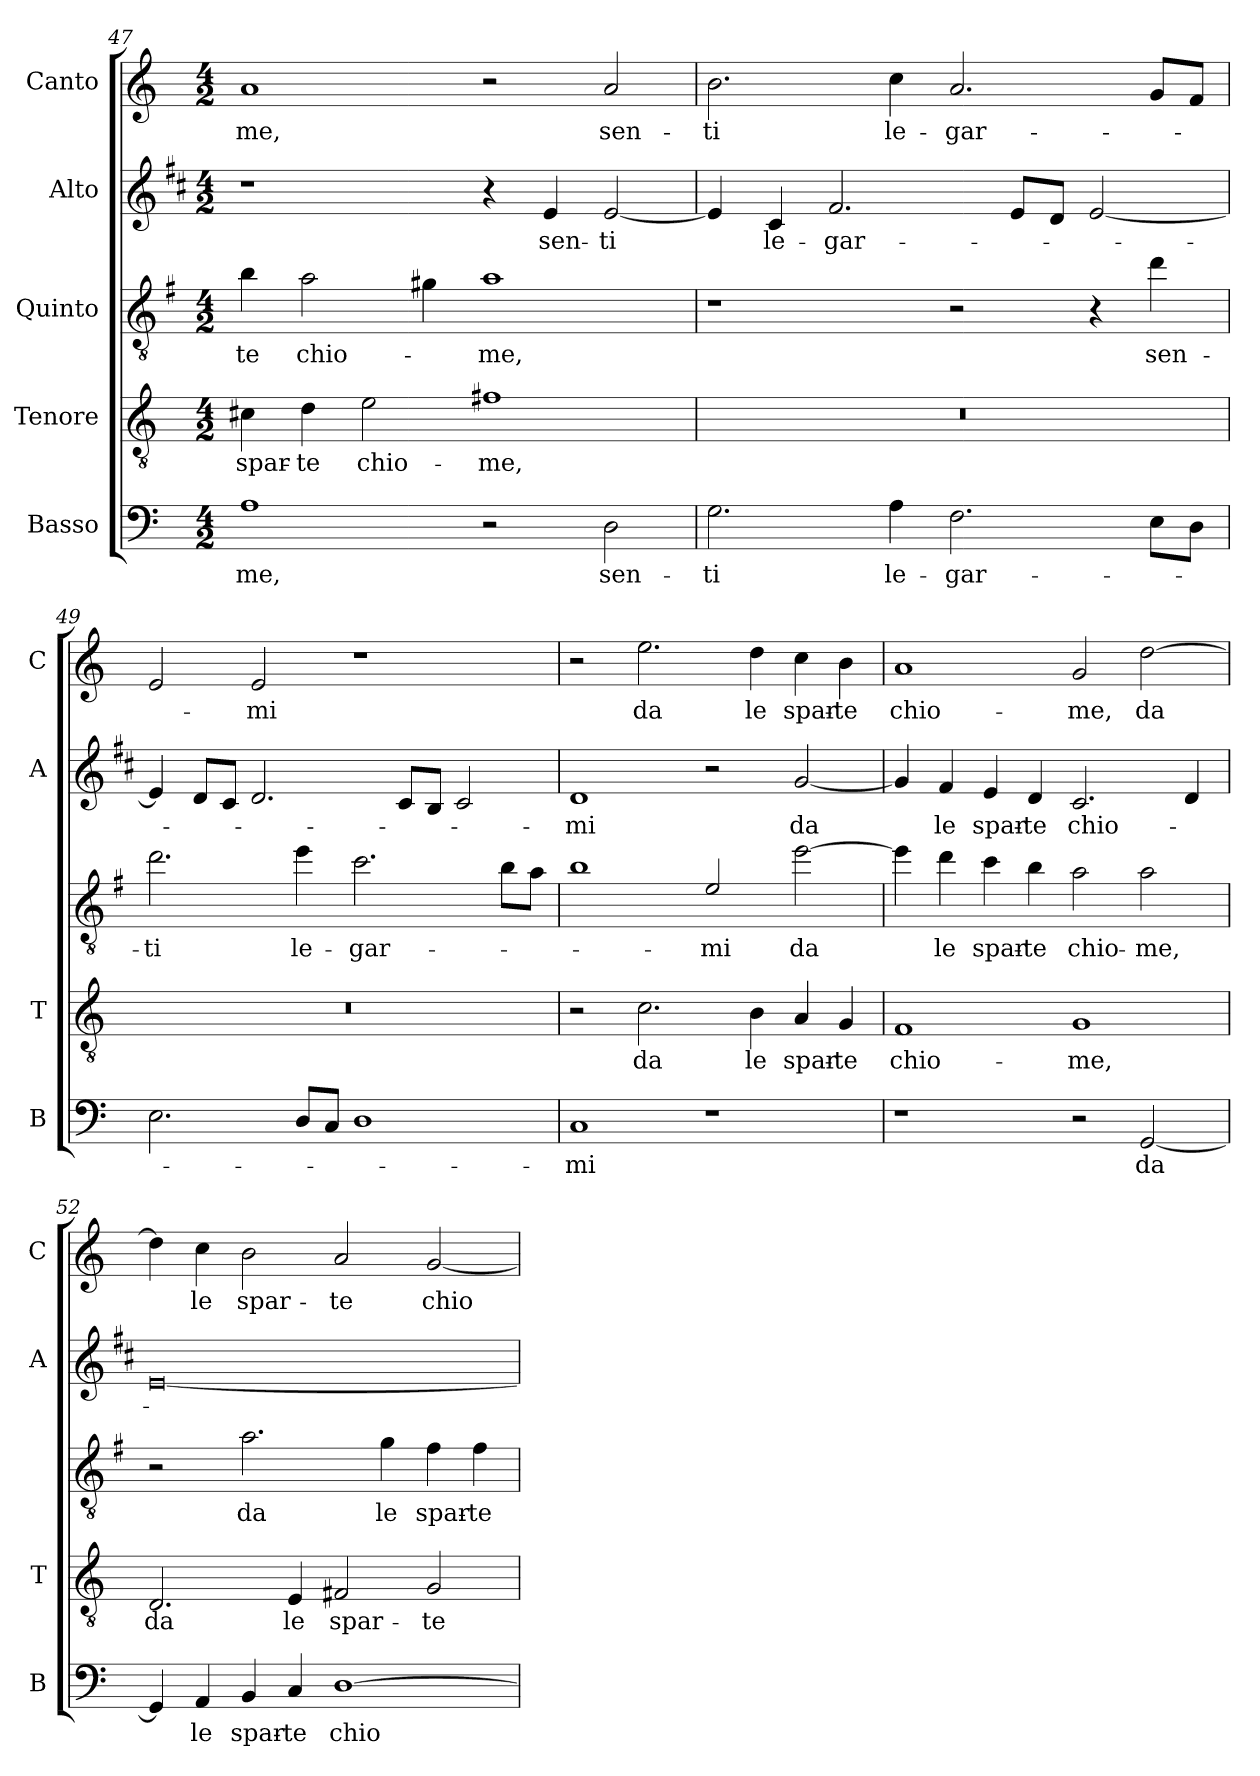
**kern	**text	**kern	**text	**kern	**text	**kern	**text	**kern	**text
*part5	*part5	*part4	*part4	*part3	*part3	*part2	*part2	*part1	*part1
*staff5	*staff5	*staff4	*staff4	*staff3	*staff3	*staff2	*staff2	*staff1	*staff1
*I"Basso	*	*I"Tenore	*	*I"Quinto	*	*I"Alto	*	*I"Canto	*
*I'B	*	*I'T	*	*	*	*I'A	*	*I'C	*
!!LO:LB:g=z
*clefF4	*	*clefGv2	*	*clefGv2	*	*clefG2	*	*clefG2	*
*	*	*	*	*ITrd4c7	*	*ITrd1c2	*	*	*
*k[]	*	*k[]	*	*k[]	*	*k[]	*	*k[]	*
*C:	*	*C:	*	*C:	*	*C:	*	*C:	*
*M4/2	*	*M4/2	*	*M4/2	*	*M4/2	*	*M4/2	*
=47	=47	=47	=47	=47	=47	=47	=47	=47	=47
!	!LO:LY:b	!	!LO:LY:b	!	!LO:LY:b	!	!	!	!LO:LY:b
1A	-me,	4c#X\	spar-	4e\	-te	1r	.	1a	-me,
!	!	!	!LO:LY:b	!	!LO:LY:b	!	!	!	!
.	.	4d\	-te	2d\	chio-	.	.	.	.
!	!	!	!LO:LY:b	!	!	!	!	!	!
.	.	2e\	chio-	.	.	.	.	.	.
.	.	.	.	4c#X\	.	.	.	.	.
!	!	!	!LO:LY:b	!	!LO:LY:b	!	!	!	!
2r	.	1f#X	-me,	1d	-me,	4r	.	2r	.
!	!	!	!	!	!	!	!LO:LY:b	!	!
.	.	.	.	.	.	4d/	sen-	.	.
!	!LO:LY:b	!	!	!	!	!	!LO:LY:b	!	!LO:LY:b
2D\	sen-	.	.	.	.	[2d/	-ti	2a/	sen-
=48	=48	=48	=48	=48	=48	=48	=48	=48	=48
!	!LO:LY:b	!	!	!	!	!	!	!	!LO:LY:b
2.G\	-ti	0r	.	1r	.	4d/]	.	2.b\	-ti
!	!	!	!	!	!	!	!LO:LY:b	!	!
.	.	.	.	.	.	4B/	le-	.	.
!	!	!	!	!	!	!	!LO:LY:b	!	!
.	.	.	.	.	.	2.e/	-gar-	.	.
!	!LO:LY:b	!	!	!	!	!	!	!	!LO:LY:b
4A\	le-	.	.	.	.	.	.	4cc\	le-
!	!LO:LY:b	!	!	!	!	!	!	!	!LO:LY:b
2.F\	-gar-	.	.	2r	.	.	.	2.a/	-gar-
.	.	.	.	.	.	8d/L	.	.	.
.	.	.	.	.	.	8c/J	.	.	.
.	.	.	.	4r	.	[2d/	.	.	.
!	!	!	!	!	!LO:LY:b	!	!	!	!
8E\L	.	.	.	4g\	sen-	.	.	8g/L	.
8D\J	.	.	.	.	.	.	.	8f/J	.
=49	=49	=49	=49	=49	=49	=49	=49	=49	=49
!	!	!	!	!	!LO:LY:b	!	!	!	!
2.E\	.	0r	.	2.g\	-ti	4d/]	.	2e/	.
.	.	.	.	.	.	8c/L	.	.	.
.	.	.	.	.	.	8B/J	.	.	.
!	!	!	!	!	!	!	!	!	!LO:LY:b
.	.	.	.	.	.	2.c/	.	2e/	-mi
!	!	!	!	!	!LO:LY:b	!	!	!	!
8D/L	.	.	.	4a\	le-	.	.	.	.
8C/J	.	.	.	.	.	.	.	.	.
!	!	!	!	!	!LO:LY:b	!	!	!	!
1D	.	.	.	2.f\	-gar-	.	.	1r	.
.	.	.	.	.	.	8B/L	.	.	.
.	.	.	.	.	.	8A/J	.	.	.
.	.	.	.	.	.	2B/	.	.	.
.	.	.	.	8e\L	.	.	.	.	.
.	.	.	.	8d\J	.	.	.	.	.
=50	=50	=50	=50	=50	=50	=50	=50	=50	=50
!	!LO:LY:b	!	!	!	!	!	!LO:LY:b	!	!
1C	-mi	2r	.	1e	.	1c	-mi	2r	.
!	!	!	!LO:LY:b	!	!	!	!	!	!LO:LY:b
.	.	2.c\	da	.	.	.	.	2.ee\	da
!	!	!	!	!	!LO:LY:b	!	!	!	!
1r	.	.	.	2A/	-mi	2r	.	.	.
!	!	!	!LO:LY:b	!	!	!	!	!	!LO:LY:b
.	.	4B\	le	.	.	.	.	4dd\	le
!	!	!	!LO:LY:b	!	!LO:LY:b	!	!LO:LY:b	!	!LO:LY:b
.	.	4A/	spar-	[2a\	da	[2f/	da	4cc\	spar-
!	!	!	!LO:LY:b	!	!	!	!	!	!LO:LY:b
.	.	4G/	-te	.	.	.	.	4b\	-te
!!LO:LB:g=z
=51	=51	=51	=51	=51	=51	=51	=51	=51	=51
!	!	!	!LO:LY:b	!	!	!	!	!	!LO:LY:b
1r	.	1F	chio-	4a\]	.	4f/]	.	1a	chio-
!	!	!	!	!	!LO:LY:b	!	!LO:LY:b	!	!
.	.	.	.	4g\	le	4e/	le	.	.
!	!	!	!	!	!LO:LY:b	!	!LO:LY:b	!	!
.	.	.	.	4f\	spar-	4d/	spar-	.	.
!	!	!	!	!	!LO:LY:b	!	!LO:LY:b	!	!
.	.	.	.	4e\	-te	4c/	-te	.	.
!	!	!	!LO:LY:b	!	!LO:LY:b	!	!LO:LY:b	!	!LO:LY:b
2r	.	1G	-me,	2d\	chio-	2.B/	chio-	2g/	-me,
!	!LO:LY:b	!	!	!	!LO:LY:b	!	!	!	!LO:LY:b
[2GG/	da	.	.	2d\	-me,	.	.	[2dd\	da
.	.	.	.	.	.	4c/	.	.	.
=52	=52	=52	=52	=52	=52	=52	=52	=52	=52
!	!	!	!LO:LY:b	!	!	!	!	!	!
4GG/]	.	2.D/	da	2r	.	[0d	.	4dd\]	.
!	!LO:LY:b	!	!	!	!	!	!	!	!LO:LY:b
4AA/	le	.	.	.	.	.	.	4cc\	le
!	!LO:LY:b	!	!	!	!LO:LY:b	!	!	!	!LO:LY:b
4BB/	spar-	.	.	2.d\	da	.	.	2b\	spar-
!	!LO:LY:b	!	!LO:LY:b	!	!	!	!	!	!
4C/	-te	4E/	le	.	.	.	.	.	.
!	!LO:LY:b	!	!LO:LY:b	!	!	!	!	!	!LO:LY:b
[1D	chio-	2F#X/	spar-	.	.	.	.	2a/	-te
!	!	!	!	!	!LO:LY:b	!	!	!	!
.	.	.	.	4c\	le	.	.	.	.
!	!	!	!LO:LY:b	!	!LO:LY:b	!	!	!	!LO:LY:b
.	.	2G/	-te	4B\	spar-	.	.	[2g/	chio-
!	!	!	!	!	!LO:LY:b	!	!	!	!
.	.	.	.	4B\	-te	.	.	.	.
=	=	=	=	=	=	=	=	=	=
*-	*-	*-	*-	*-	*-	*-	*-	*-	*-
